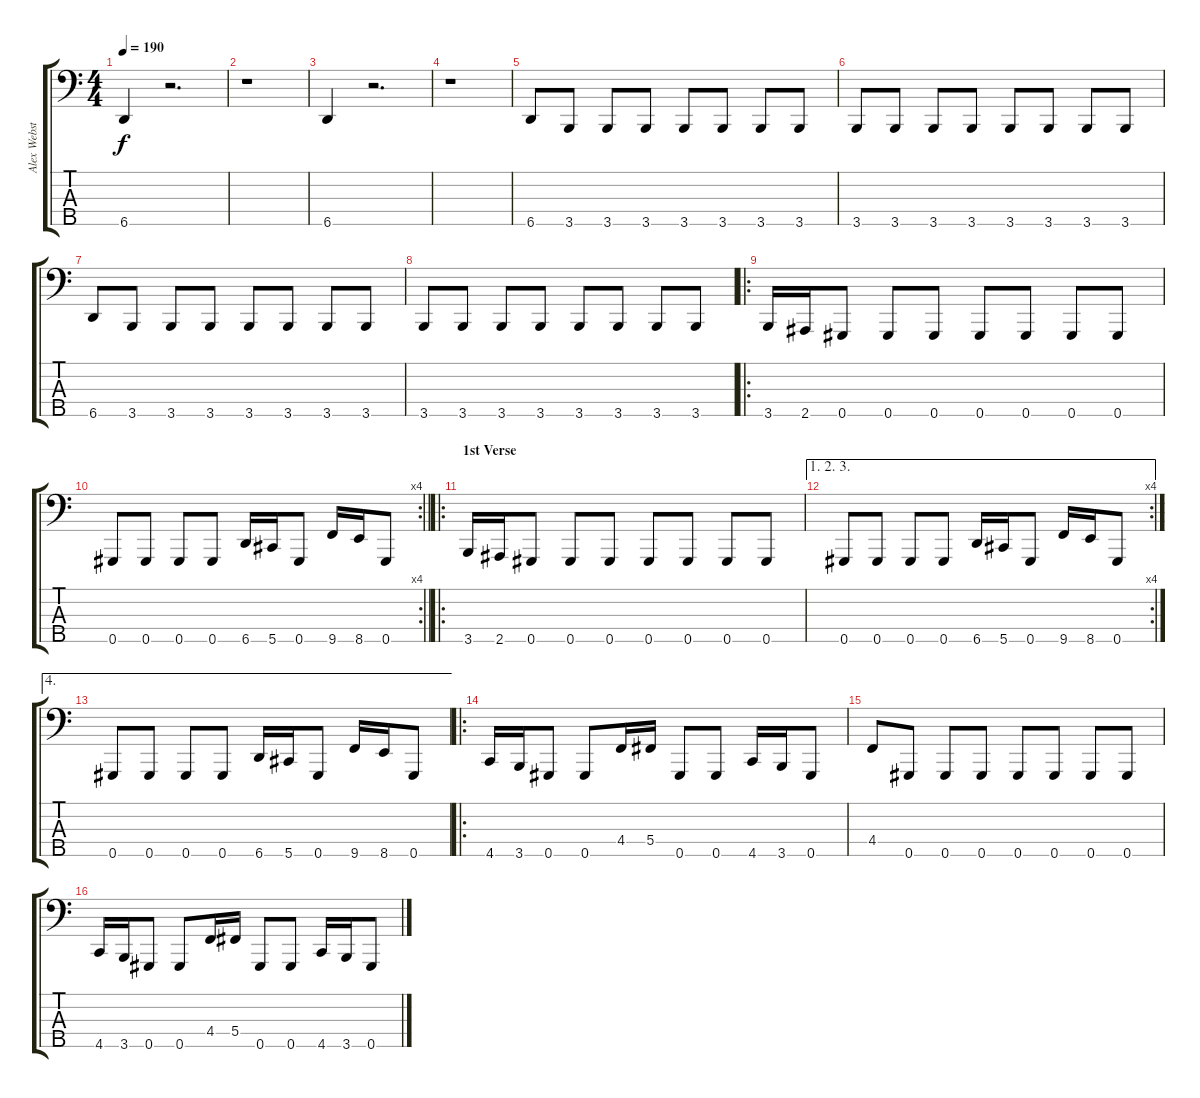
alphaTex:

\track ("Alex Webster" "Alex Webst") {instrument electricbassfinger}
\staff {score tabs}
\tuning (E2 B1 Gb1 Db1 Ab0) {hide}
\ts (4 4)
\tempo 190
\clef f4
\ks c
6.5.4{dy f instrument electricbassfinger} r.2{d} |
r.1 |
6.5.4 r.2{d} |
r.1 |
6.5.8 3.5.8 3.5.8 3.5.8 3.5.8 3.5.8 3.5.8 3.5.8 |
3.5.8 3.5.8 3.5.8 3.5.8 3.5.8 3.5.8 3.5.8 3.5.8 |
6.5.8 3.5.8 3.5.8 3.5.8 3.5.8 3.5.8 3.5.8 3.5.8 |
3.5.8 3.5.8 3.5.8 3.5.8 3.5.8 3.5.8 3.5.8 3.5.8 |
\ro
3.5.16 2.5.16 0.5.8 0.5.8 0.5.8 0.5.8 0.5.8 0.5.8 0.5.8 |
\rc 4
\barLineRight lightlight
0.5.8 0.5.8 0.5.8 0.5.8 6.5.16 5.5.16 0.5.8 9.5.16 8.5.16 0.5.8 |
\ro
\section ("" "1st Verse")
3.5.16 2.5.16 0.5.8 0.5.8 0.5.8 0.5.8 0.5.8 0.5.8 0.5.8 |
\ae (1 2 3)
\rc 4
0.5.8 0.5.8 0.5.8 0.5.8 6.5.16 5.5.16 0.5.8 9.5.16 8.5.16 0.5.8 |
\ae 4
0.5.8 0.5.8 0.5.8 0.5.8 6.5.16 5.5.16 0.5.8 9.5.16 8.5.16 0.5.8 |
\ro
4.5.16 3.5.16 0.5.8 0.5.8 4.4.16 5.4.16 0.5.8 0.5.8 4.5.16 3.5.16 0.5.8 |
4.4.8 0.5.8 0.5.8 0.5.8 0.5.8 0.5.8 0.5.8 0.5.8 |
4.5.16 3.5.16 0.5.8 0.5.8 4.4.16 5.4.16 0.5.8 0.5.8 4.5.16 3.5.16 0.5.8
